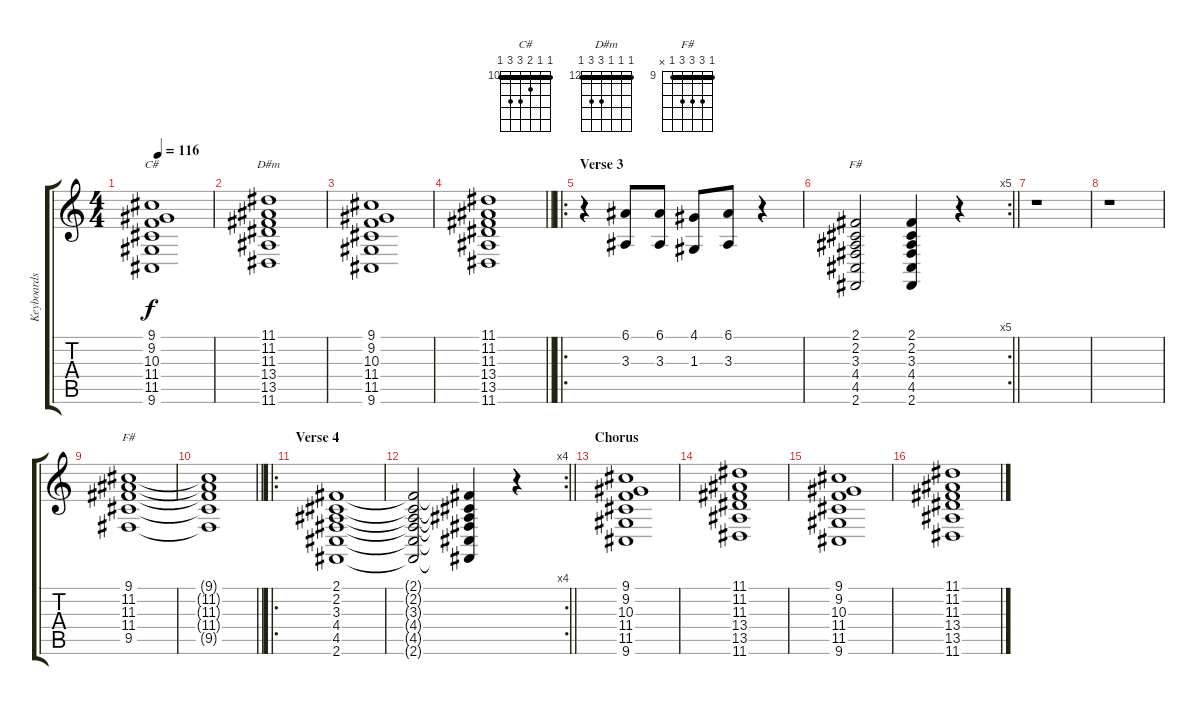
\track ("Keyboards" "Keyboards") {instrument stringensemble2}
\staff {score tabs}
\tuning (E4 B3 G3 D3 A2 E2) {hide}
\chord ("C#" 10 10 11 12 12 10) {firstfret 10 barre 10}
\chord ("D#m" 12 12 12 14 14 12) {firstfret 12 barre 12}
\chord ("F#" 2 2 3 4 4 2) {barre 2}
\chord ("F#" 9 11 11 11 9 x) {firstfret 9 barre 9}
\ts (4 4)
\tempo 116
\clef g2
\ks c
(9.1 9.2 10.3 11.4 11.5 9.6).1{ch "C#" dy f} |
(11.1 11.2 11.3 13.4 13.5 11.6).1{ch "D#m"} |
(9.1 9.2 10.3 11.4 11.5 9.6).1 |
\barLineRight lightlight
(11.1 11.2 11.3 13.4 13.5 11.6).1 |
\ro
\section ("" "Verse 3")
r.4 (6.1 3.3).8{volume 13 instrument tremolostrings} (6.1 3.3).8 (4.1 1.3).8 (6.1 3.3).8 r.4 |
\rc 5
\barLineRight lightlight
(2.1 2.2 3.3 4.4 4.5 2.6).2{ch "F#" volume 6 instrument stringensemble2} (2.1 2.2 3.3 4.4 4.5 2.6).4{instrument stringensemble2} r.4 |
r.1 |
r.1 |
(9.1 11.2 11.3 11.4 9.5).1{ch "F#" instrument synthvoice} |
\barLineRight lightlight
(9.1{t} 11.2{t} 11.3{t} 11.4{t} 9.5{t}).1{instrument synthvoice} |
\ro
\section ("" "Verse 4")
(2.1 2.2 3.3 4.4 4.5 2.6).1{instrument stringensemble2} |
\rc 4
\barLineRight lightlight
(2.1{t} 2.2{t} 3.3{t} 4.4{t} 4.5{t} 2.6{t}).2 (2.1{t} 2.2{t} 3.3{t} 4.4{t} 4.5{t} 2.6{t}).4 r.4 |
\section ("" "Chorus")
(9.1 9.2 10.3 11.4 11.5 9.6).1{instrument synthvoice} |
(11.1 11.2 11.3 13.4 13.5 11.6).1 |
(9.1 9.2 10.3 11.4 11.5 9.6).1 |
(11.1 11.2 11.3 13.4 13.5 11.6).1
